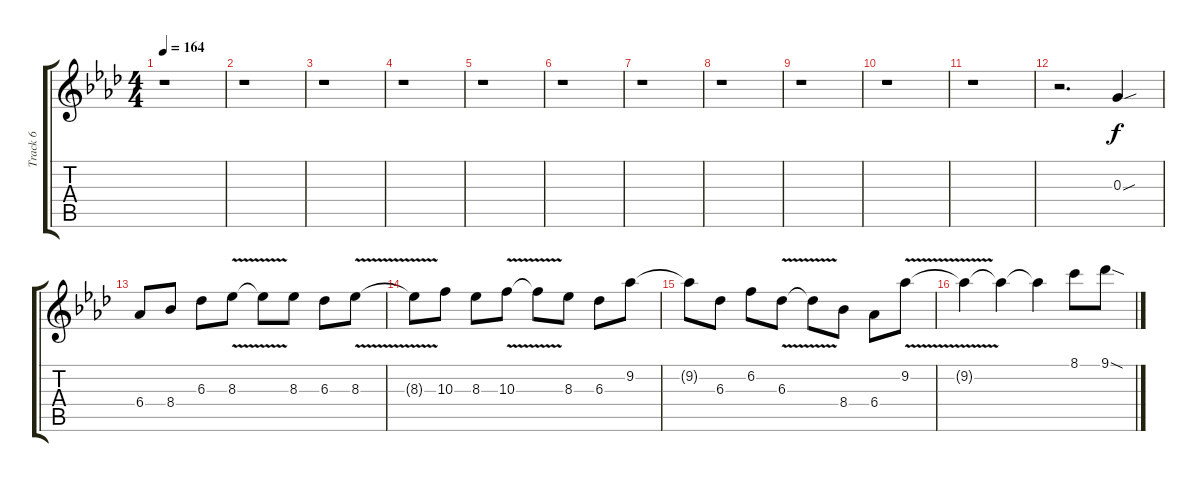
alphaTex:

\track ("Track 6" "Track 6") {instrument overdrivenguitar}
\staff {score tabs}
\tuning (E4 B3 G3 D3 A2 E2) {hide}
\ts (4 4)
\tempo 164
\clef g2
\ks ab
r.1{dy f} |
r.1 |
r.1 |
r.1 |
r.1 |
r.1 |
r.1 |
r.1 |
r.1 |
r.1 |
r.1 |
r.2{d} 0.3{sou}.4 |
6.4.8 8.4.8 6.3.8 8.3{v}.8 8.3{t}.8 8.3.8 6.3.8 8.3{v}.8 |
8.3{t}.8 10.3.8 8.3.8 10.3{v}.8 10.3{t}.8 8.3.8 6.3.8 9.2.8 |
9.2{t}.8 6.3.8 6.2.8 6.3{v}.8 6.3{t}.8 8.4.8 6.4.8 9.2{v}.8 |
9.2{t}.4 9.2{t}.4 9.2{t}.4 8.1.8 9.1{sod}.8
